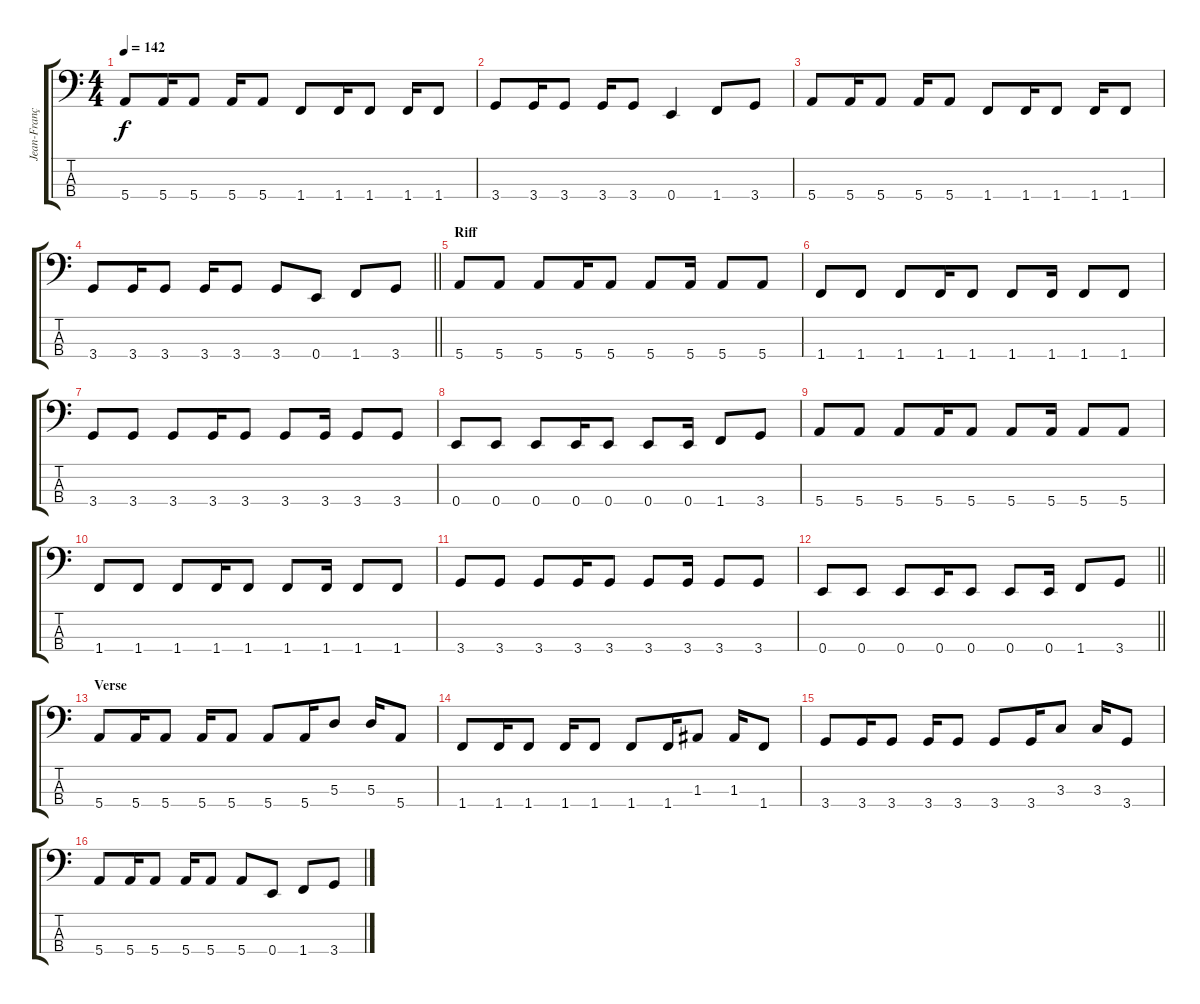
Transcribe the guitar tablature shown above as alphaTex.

\track ("Jean-François Paré" "Jean-Franç") {instrument electricbasspick}
\staff {score tabs}
\tuning (G2 D2 A1 E1) {hide}
\ts (4 4)
\tempo 142
\clef f4
\ks c
5.4.8{dy f} 5.4.16 5.4.8 5.4.16 5.4.8 1.4.8 1.4.16 1.4.8 1.4.16 1.4.8 |
3.4.8 3.4.16 3.4.8 3.4.16 3.4.8 0.4.4 1.4.8 3.4.8 |
5.4.8 5.4.16 5.4.8 5.4.16 5.4.8 1.4.8 1.4.16 1.4.8 1.4.16 1.4.8 |
\barLineRight lightlight
3.4.8 3.4.16 3.4.8 3.4.16 3.4.8 3.4.8 0.4.8 1.4.8 3.4.8 |
\section ("" "Riff")
5.4.8 5.4.8 5.4.8 5.4.16 5.4.8 5.4.8 5.4.16 5.4.8 5.4.8 |
1.4.8 1.4.8 1.4.8 1.4.16 1.4.8 1.4.8 1.4.16 1.4.8 1.4.8 |
3.4.8 3.4.8 3.4.8 3.4.16 3.4.8 3.4.8 3.4.16 3.4.8 3.4.8 |
0.4.8 0.4.8 0.4.8 0.4.16 0.4.8 0.4.8 0.4.16 1.4.8 3.4.8 |
5.4.8 5.4.8 5.4.8 5.4.16 5.4.8 5.4.8 5.4.16 5.4.8 5.4.8 |
1.4.8 1.4.8 1.4.8 1.4.16 1.4.8 1.4.8 1.4.16 1.4.8 1.4.8 |
3.4.8 3.4.8 3.4.8 3.4.16 3.4.8 3.4.8 3.4.16 3.4.8 3.4.8 |
\barLineRight lightlight
0.4.8 0.4.8 0.4.8 0.4.16 0.4.8 0.4.8 0.4.16 1.4.8 3.4.8 |
\section ("" "Verse")
5.4.8 5.4.16 5.4.8 5.4.16 5.4.8 5.4.8 5.4.16 5.3.8 5.3.16 5.4.8 |
1.4.8 1.4.16 1.4.8 1.4.16 1.4.8 1.4.8 1.4.16 1.3.8 1.3.16 1.4.8 |
3.4.8 3.4.16 3.4.8 3.4.16 3.4.8 3.4.8 3.4.16 3.3.8 3.3.16 3.4.8 |
5.4.8 5.4.16 5.4.8 5.4.16 5.4.8 5.4.8 0.4.8 1.4.8 3.4.8
